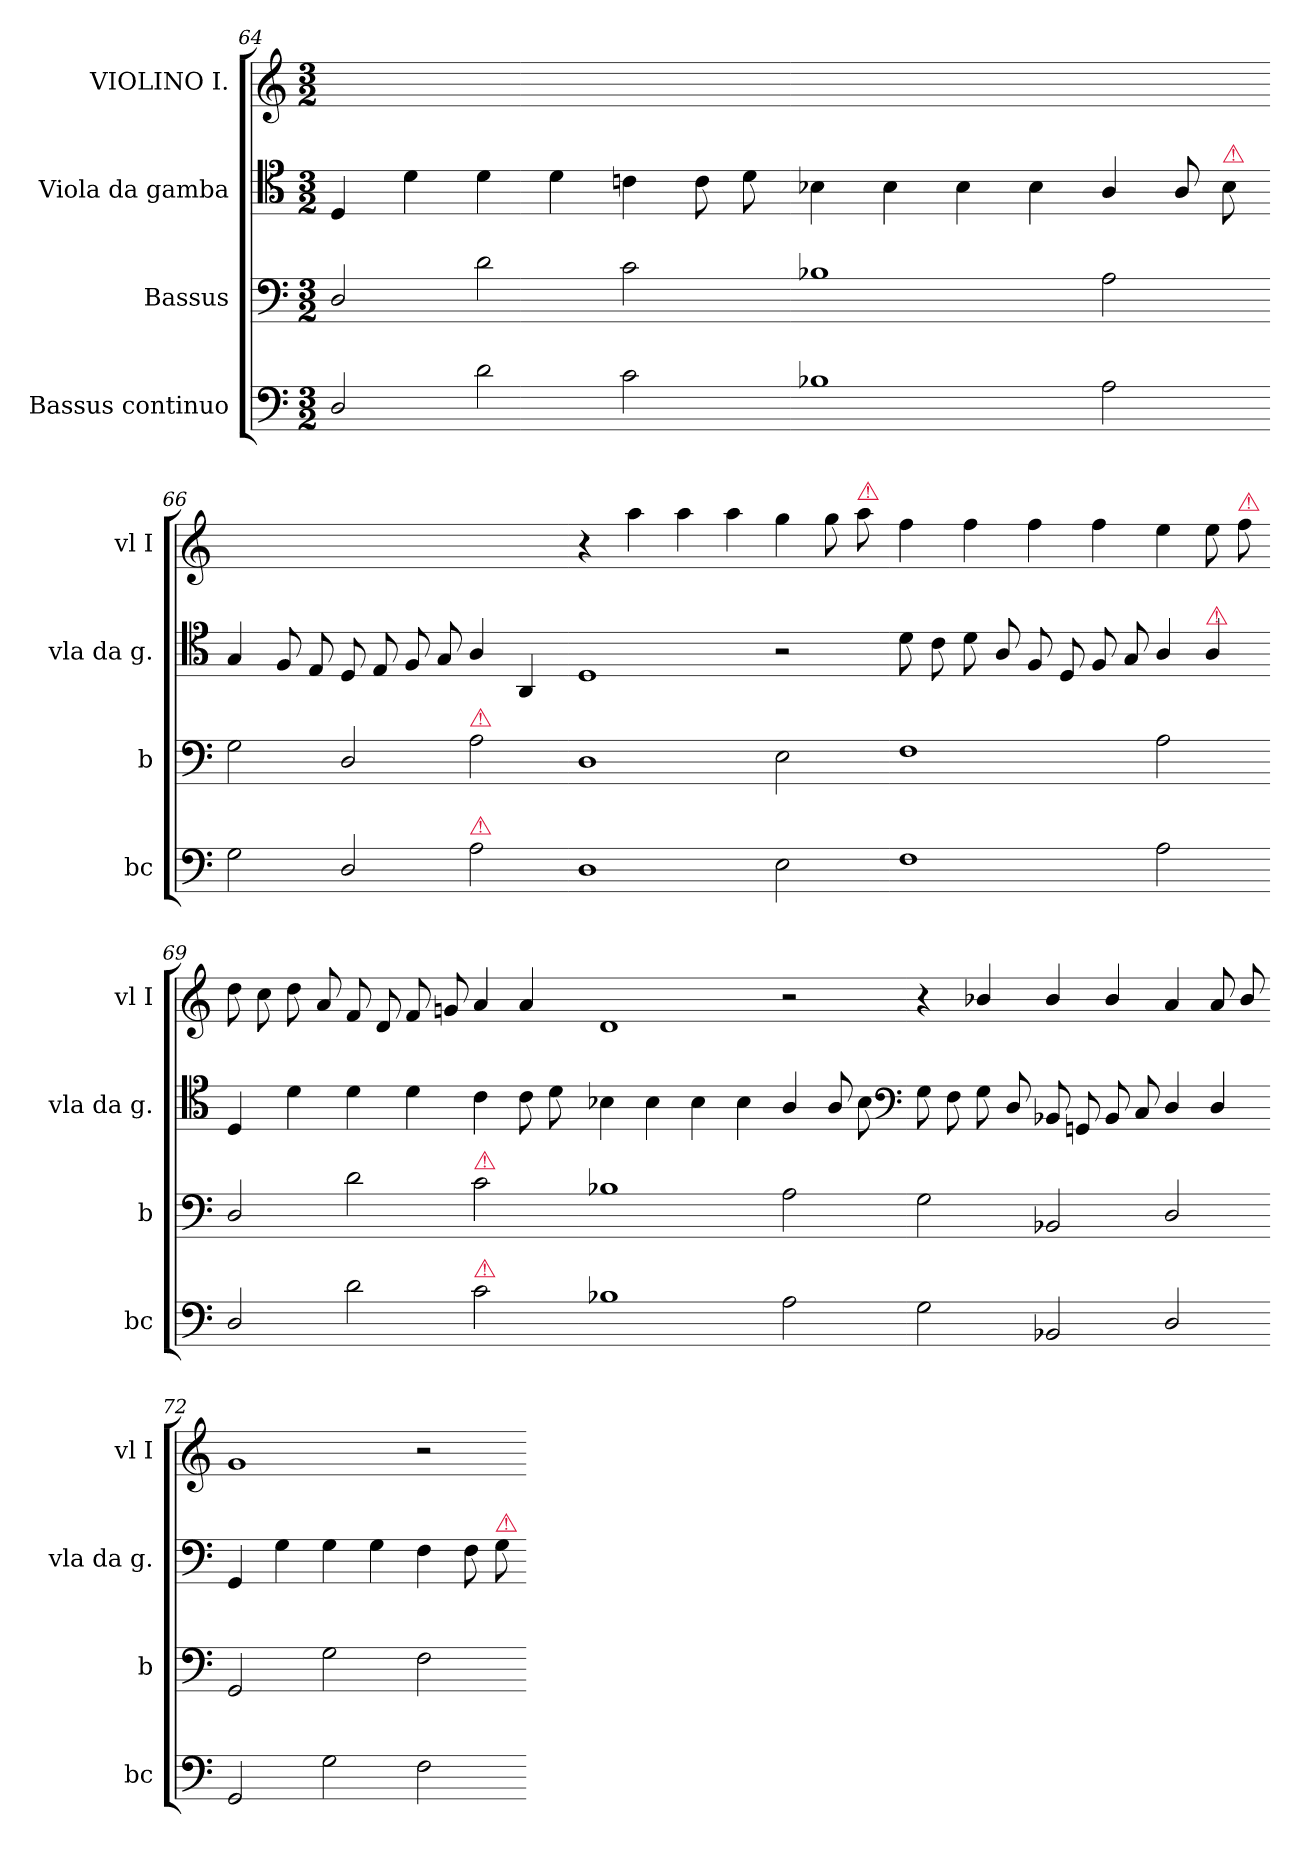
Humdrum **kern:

**kern	**kern	**kern	**kern
*part4	*part3	*part2	*part1
*staff4	*staff3	*staff2	*staff1
*I"Bassus continuo	*I"Bassus	*I"Viola da gamba	*I"VIOLINO I.
*I'bc	*I'b	*I'vla da g.	*I'vl I
*clefF4	*clefF4	*clefC4	*clefG2
*k[]	*k[]	*k[]	*k[]
*M3/2	*M3/2	*M3/2	*M3/2
=64	=64	=64	=64
2D/	2D/	4D/	1.ryy
.	.	4d\	.
2d\	2d\	4d\	.
.	.	4d\	.
2c\	2c\	4cn\	.
.	.	8c\	.
.	.	8d\	.
=65-	=65-	=65-	=65-
1B-X	1B-X	4B-X\	1.ryy
.	.	4B-\	.
.	.	4B-\	.
.	.	4B-\	.
2A\	2A\	4A/	.
.	.	8A/	.
!	!	!LO:TX:a:color=crimson:t=⚠	!
.	.	8B-\	.
=66-	=66-	=66-	=66-
2G\	2G\	4G/	1.ryy
.	.	8F/	.
.	.	8E/	.
2D/	2D/	8D/	.
.	.	8E/	.
.	.	8F/	.
.	.	8G/	.
!	!LO:TX:a:color=crimson:t=⚠	!	!
!LO:TX:a:color=crimson:t=⚠	!	!	!
2A\	2A\	4A/	.
.	.	4AA/	.
=67-	=67-	=67-	=67-
1D	1D	1D	4r
.	.	.	4aa\
.	.	.	4aa\
.	.	.	4aa\
2E\	2E\	2r	4gg\
.	.	.	8gg\
!	!	!	!LO:TX:a:color=crimson:t=⚠
.	.	.	8aa\
=68-	=68-	=68-	=68-
1F	1F	8d\	4ff\
.	.	8c\	.
.	.	8d\	4ff\
.	.	8A/	.
.	.	8F/	4ff\
.	.	8D/	.
.	.	8F/	4ff\
.	.	8G/	.
2A\	2A\	4A/	4ee\
!	!	!LO:TX:a:color=crimson:t=⚠	!
.	.	4A/	8ee\
!	!	!	!LO:TX:a:color=crimson:t=⚠
.	.	.	8ff\
=69-	=69-	=69-	=69-
2D/	2D/	4D/	8dd\
.	.	.	8cc\
.	.	4d\	8dd\
.	.	.	8a/
2d\	2d\	4d\	8f/
.	.	.	8d/
.	.	4d\	8f/
.	.	.	8gn/
!	!LO:TX:a:color=crimson:t=⚠	!	!
!LO:TX:a:color=crimson:t=⚠	!	!	!
2c\	2c\	4c\	4a/
.	.	8c\	4a/
.	.	8d\	.
=70-	=70-	=70-	=70-
1B-X	1B-X	4B-X\	1d
.	.	4B-\	.
.	.	4B-\	.
.	.	4B-\	.
2A\	2A\	4A/	2r
.	.	8A/	.
.	.	8B-\	.
*	*	*clefF4	*
=71-	=71-	=71-	=71-
2G\	2G\	8G\	4r
.	.	8F\	.
.	.	8G\	4b-X/
.	.	8D/	.
2BB-X/	2BB-X/	8BB-X/	4b-/
.	.	8GGn/	.
.	.	8BB-/	4b-/
.	.	8C/	.
2D/	2D/	4D/	4a/
.	.	4D/	8a/
.	.	.	8b-/
=72-	=72-	=72-	=72-
2GG/	2GG/	4GG/	1g
.	.	4G\	.
2G\	2G\	4G\	.
.	.	4G\	.
2F\	2F\	4F\	2r
.	.	8F\	.
!	!	!LO:TX:a:color=crimson:t=⚠	!
.	.	8G\	.
=-	=-	=-	=-
*-	*-	*-	*-
